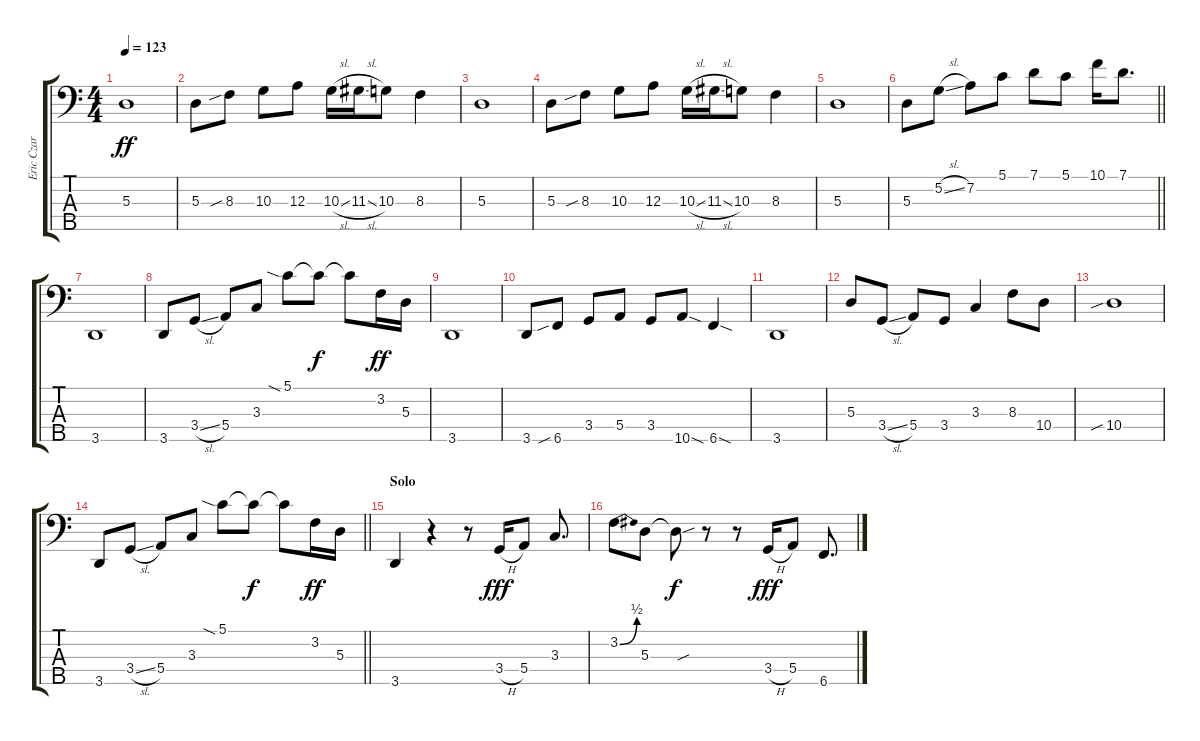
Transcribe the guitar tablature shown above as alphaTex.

\track ("Eric Czar - Bass" "Eric Czar ") {instrument electricbassfinger}
\staff {score tabs}
\tuning (G2 D2 A1 E1 B0) {hide}
\ts (4 4)
\tempo 123
\clef f4
\ks c
5.3.1{dy ff} |
5.3.8 8.3{sib}.8 10.3.8 12.3.8 10.3{sl}.16 11.3{sl}.16 10.3.8 8.3.4 |
5.3.1 |
5.3.8 8.3{sib}.8 10.3.8 12.3.8 10.3{sl}.16 11.3{sl}.16 10.3.8 8.3.4 |
5.3.1 |
\barLineRight lightlight
5.3.8 5.2{sl}.8 7.2.8 5.1.8 7.1.8 5.1.8 10.1.16 7.1.8{d} |
3.5.1 |
3.5.8 3.4{sl}.8 5.4.8 3.3.8 5.1{sia}.8 5.1{t}.8{dy f} 5.1{t}.8 3.2.16{dy ff} 5.3.16 |
3.5.1 |
3.5.8 6.5{sib}.8 3.4.8 5.4.8 3.4.8 10.5{sod}.8 6.5{sod}.4 |
3.5.1 |
5.3.8 3.4{sl}.8 5.4.8 3.4.8 3.3.4 8.3.8 10.4.8 |
10.4{sib}.1 |
\barLineRight lightlight
3.5.8 3.4{sl}.8 5.4.8 3.3.8 5.1{sia}.8 5.1{t}.8{dy f} 5.1{t}.8 3.2.16{dy ff} 5.3.16 |
\section ("" "Solo")
3.5.4 r.4 r.8 3.4{h}.16{dy fff} 5.4.8 3.3.8{d} |
3.2{be (bend 0 0 60 2)}.8 5.3.8 5.3{sou t}.8{dy f} r.8 r.8 3.4{h}.16{dy fff} 5.4.8 6.5.8{d}
